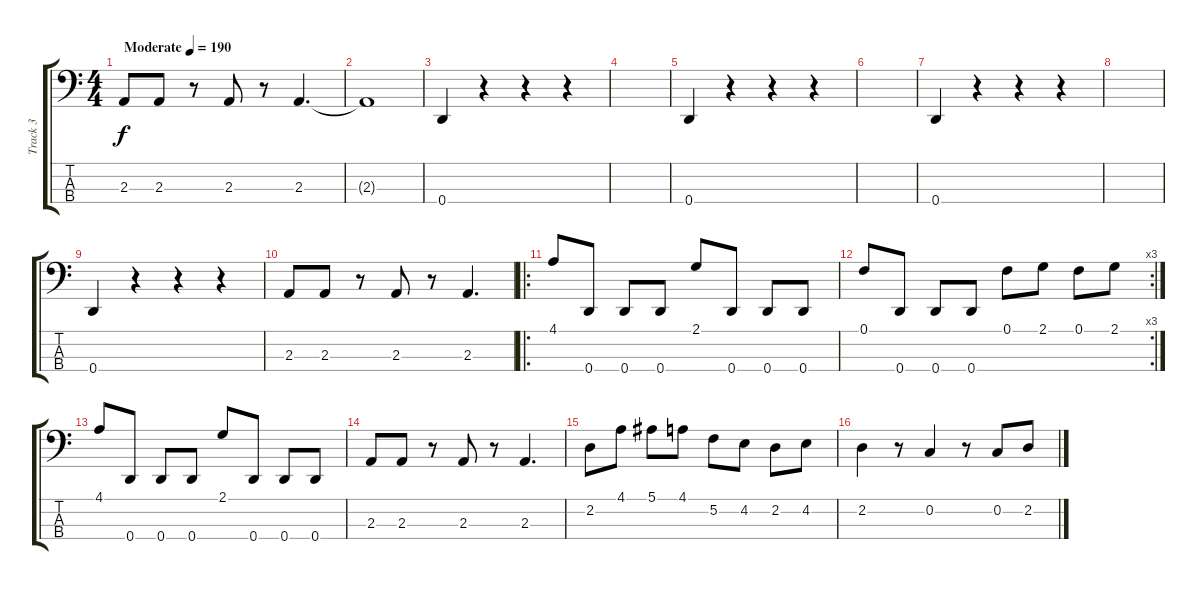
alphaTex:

\track ("Track 3" "Track 3") {mute instrument electricbasspick}
\staff {score tabs}
\tuning (F2 C2 G1 D1) {hide}
\ts (4 4)
\tempo (190 "Moderate")
\clef f4
\ks c
2.3.8{dy f instrument electricbasspick} 2.3.8 r.8 2.3.8 r.8 2.3.4{d} |
2.3{t}.1 |
0.4.4 r.4 r.4 r.4 |
|
0.4.4 r.4 r.4 r.4 |
|
0.4.4 r.4 r.4 r.4 |
|
0.4.4 r.4 r.4 r.4 |
2.3.8 2.3.8 r.8 2.3.8 r.8 2.3.4{d} |
\ro
4.1.8 0.4.8 0.4.8 0.4.8 2.1.8 0.4.8 0.4.8 0.4.8 |
\rc 3
0.1.8 0.4.8 0.4.8 0.4.8 0.1.8 2.1.8 0.1.8 2.1.8 |
4.1.8 0.4.8 0.4.8 0.4.8 2.1.8 0.4.8 0.4.8 0.4.8 |
2.3.8 2.3.8 r.8 2.3.8 r.8 2.3.4{d} |
2.2.8 4.1.8 5.1.8 4.1.8 5.2.8 4.2.8 2.2.8 4.2.8 |
2.2.4 r.8 0.2.4 r.8 0.2.8 2.2.8
